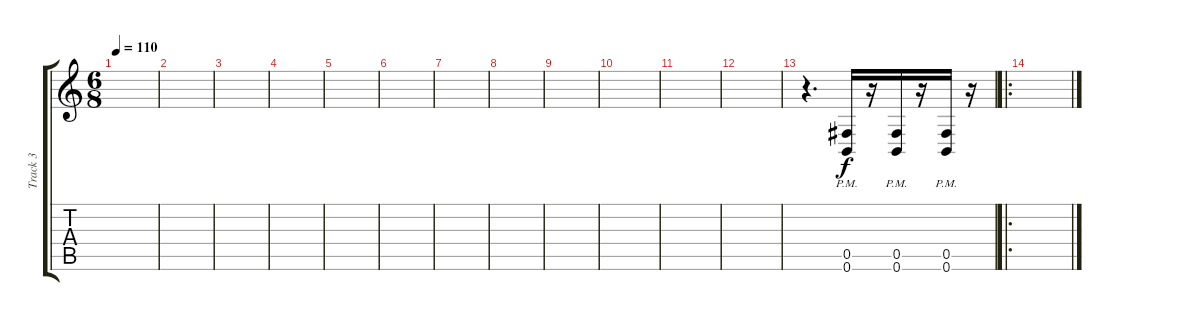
\track ("Track 3" "Track 3") {instrument electricguitarjazz}
\staff {score tabs}
\tuning (Db4 Ab3 E3 B2 Gb2 B1) {hide}
\ts (6 8)
\tempo 110
\clef g2
\ks c
|
|
|
|
|
|
|
|
|
|
|
|
r.4{d} (0.5{pm} 0.6{pm}).16 r.16 (0.5{pm} 0.6{pm}).16 r.16 (0.5{pm} 0.6{pm}).16 r.16 |
\ro
